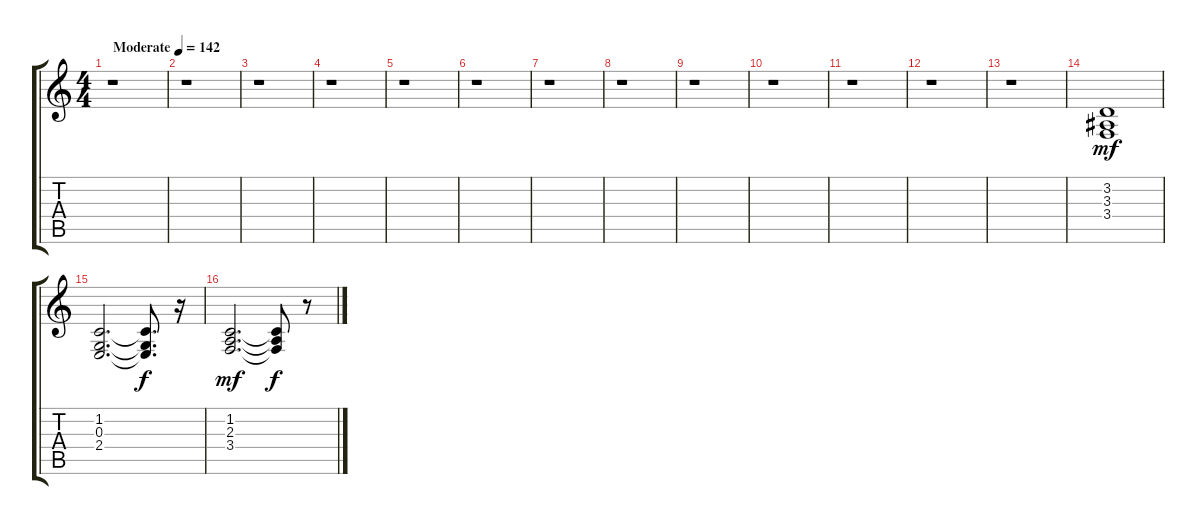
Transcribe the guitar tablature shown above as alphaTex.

\track "" {instrument stringensemble2}
\staff {score tabs}
\tuning (E4 B3 G3 D3 A2 E2) {hide}
\ts (4 4)
\tempo (142 "Moderate")
\clef g2
\ks c
r.1{dy mf instrument stringensemble2} |
r.1 |
r.1 |
r.1 |
r.1 |
r.1 |
r.1 |
r.1 |
r.1 |
r.1 |
r.1 |
r.1 |
r.1 |
(3.2 3.3 3.4).1 |
(1.2 0.3 2.4).2{d} (1.2{t} 0.3{t} 2.4{t}).8{d dy f} r.16 |
(1.2 2.3 3.4).2{d dy mf} (1.2{t} 2.3{t} 3.4{t}).8{dy f} r.8
